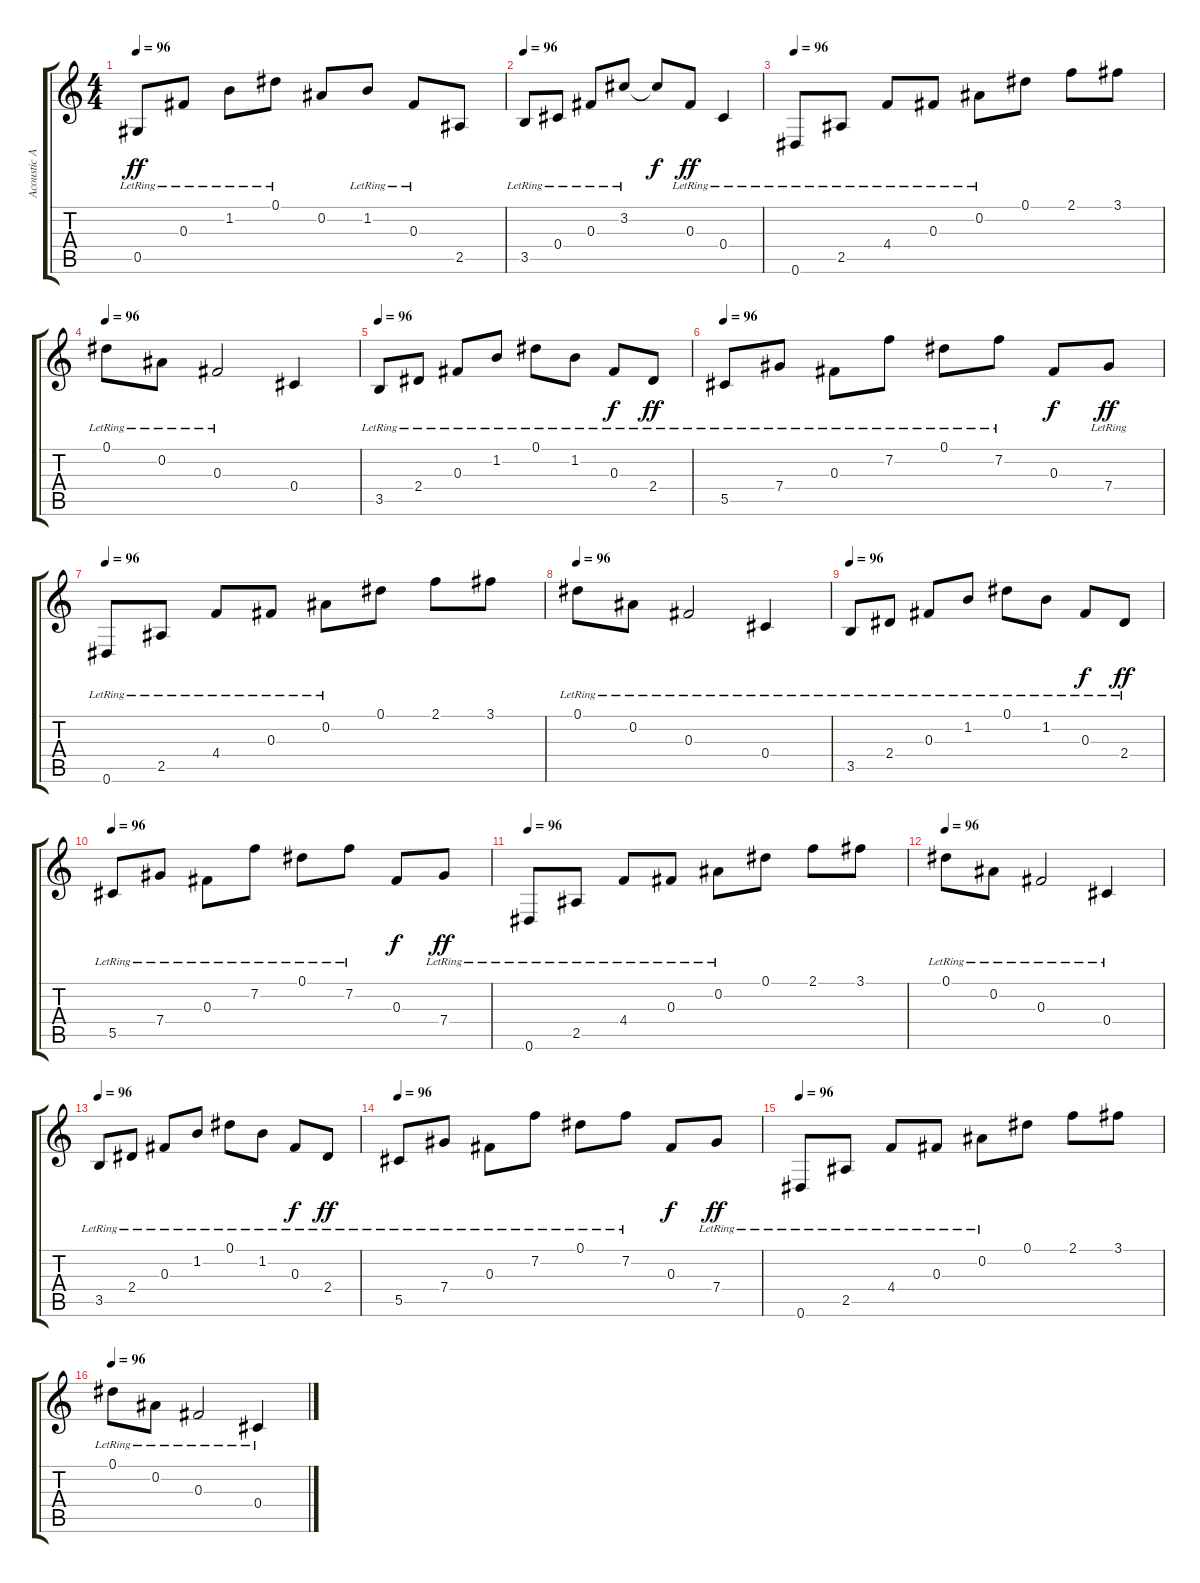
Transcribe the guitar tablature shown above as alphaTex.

\track ("Acoustic And Harmony" "Acoustic A") {instrument acousticguitarnylon}
\staff {score tabs}
\tuning (Eb4 Bb3 Gb3 Db3 Ab2 Eb2) {hide}
\ts (4 4)
\tempo 96
\clef g2
\ks c
0.5{lr}.8{dy ff} 0.3{lr}.8 1.2{lr}.8 0.1{lr}.8 0.2.8 1.2{lr}.8 0.3{lr}.8 2.5.8 |
\tempo 96
3.5{lr}.8 0.4{lr}.8 0.3{lr}.8 3.2{lr}.8 3.2{t}.8{dy f} 0.3{lr}.8{dy ff} 0.4{lr}.4 |
\tempo 96
0.6{lr}.8 2.5{lr}.8 4.4{lr}.8 0.3{lr}.8 0.2{lr}.8 0.1.8 2.1.8 3.1.8 |
\tempo 96
0.1{lr}.8 0.2{lr}.8 0.3{lr}.2 0.4.4 |
\tempo 96
3.5{lr}.8 2.4{lr}.8 0.3{lr}.8 1.2{lr}.8 0.1{lr}.8 1.2{lr}.8 0.3{lr}.8{dy f} 2.4{lr}.8{dy ff} |
\tempo 96
5.5{lr}.8 7.4{lr}.8 0.3{lr}.8 7.2{lr}.8 0.1{lr}.8 7.2{lr}.8 0.3.8{dy f} 7.4{lr}.8{dy ff} |
\tempo 96
0.6{lr}.8 2.5{lr}.8 4.4{lr}.8 0.3{lr}.8 0.2{lr}.8 0.1.8 2.1.8 3.1.8 |
\tempo 96
0.1{lr}.8 0.2{lr}.8 0.3{lr}.2 0.4{lr}.4 |
\tempo 96
3.5{lr}.8 2.4{lr}.8 0.3{lr}.8 1.2{lr}.8 0.1{lr}.8 1.2{lr}.8 0.3{lr}.8{dy f} 2.4{lr}.8{dy ff} |
\tempo 96
5.5{lr}.8 7.4{lr}.8 0.3{lr}.8 7.2{lr}.8 0.1{lr}.8 7.2{lr}.8 0.3.8{dy f} 7.4{lr}.8{dy ff} |
\tempo 96
0.6{lr}.8 2.5{lr}.8 4.4{lr}.8 0.3{lr}.8 0.2{lr}.8 0.1.8 2.1.8 3.1.8 |
\tempo 96
0.1{lr}.8 0.2{lr}.8 0.3{lr}.2 0.4{lr}.4 |
\tempo 96
3.5{lr}.8 2.4{lr}.8 0.3{lr}.8 1.2{lr}.8 0.1{lr}.8 1.2{lr}.8 0.3{lr}.8{dy f} 2.4{lr}.8{dy ff} |
\tempo 96
5.5{lr}.8 7.4{lr}.8 0.3{lr}.8 7.2{lr}.8 0.1{lr}.8 7.2{lr}.8 0.3.8{dy f} 7.4{lr}.8{dy ff} |
\tempo 96
0.6{lr}.8 2.5{lr}.8 4.4{lr}.8 0.3{lr}.8 0.2{lr}.8 0.1.8 2.1.8 3.1.8 |
\tempo 96
0.1{lr}.8 0.2{lr}.8 0.3{lr}.2 0.4{lr}.4
